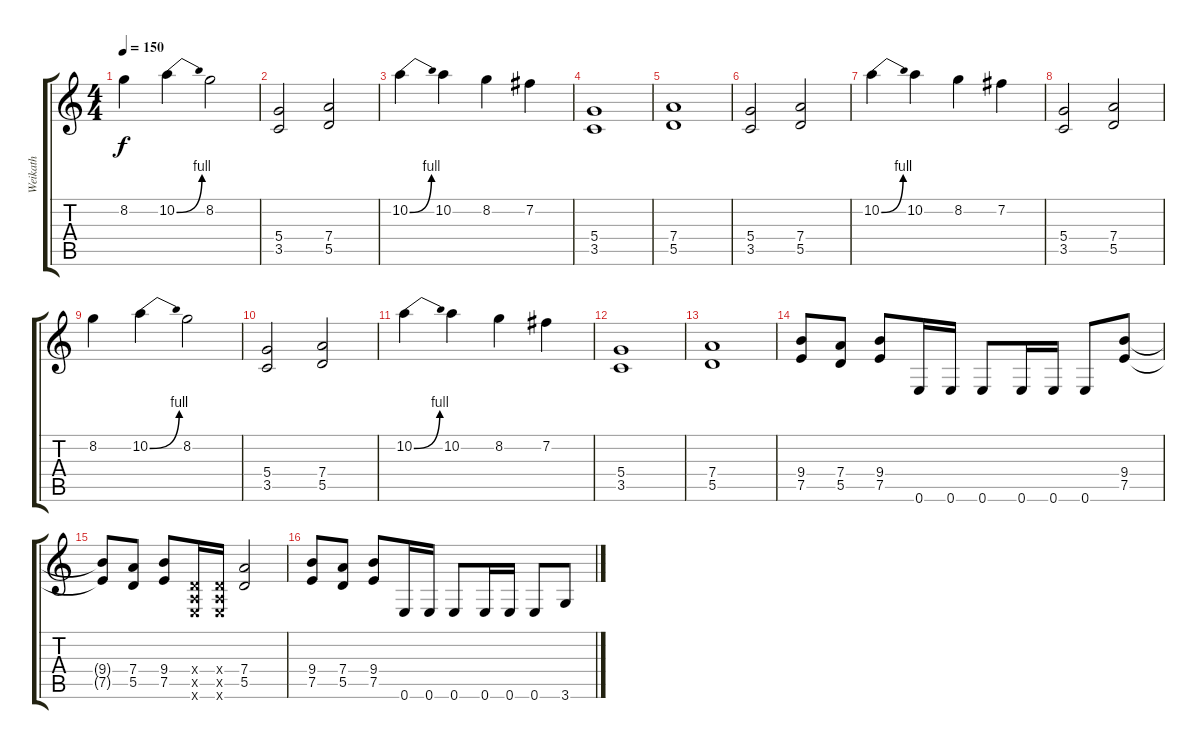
\track ("Weikath" "Weikath") {instrument distortionguitar}
\staff {score tabs}
\tuning (E4 B3 G3 D3 A2 E2) {hide}
\ts (4 4)
\tempo 150
\clef g2
\ks c
8.2.4{dy f} 10.2{be (bend 0 0 60 4)}.4 8.2.2 |
(5.4 3.5).2 (7.4 5.5).2 |
10.2{be (bend 0 0 60 4)}.4 10.2.4 8.2.4 7.2.4 |
(5.4 3.5).1 |
(7.4 5.5).1 |
(5.4 3.5).2 (7.4 5.5).2 |
10.2{be (bend 0 0 60 4)}.4 10.2.4 8.2.4 7.2.4 |
(5.4 3.5).2 (7.4 5.5).2 |
8.2.4 10.2{be (bend 0 0 60 4)}.4 8.2.2 |
(5.4 3.5).2 (7.4 5.5).2 |
10.2{be (bend 0 0 60 4)}.4 10.2.4 8.2.4 7.2.4 |
(5.4 3.5).1 |
(7.4 5.5).1 |
(9.4 7.5).8 (7.4 5.5).8 (9.4 7.5).8 0.6.16 0.6.16 0.6.8 0.6.16 0.6.16 0.6.8 (9.4 7.5).8 |
(9.4{t} 7.5{t}).8 (7.4 5.5).8 (9.4 7.5).8 (0.4{x} 0.5{x} 0.6{x}).16 (0.4{x} 0.5{x} 0.6{x}).16 (7.4 5.5).2 |
(9.4 7.5).8 (7.4 5.5).8 (9.4 7.5).8 0.6.16 0.6.16 0.6.8 0.6.16 0.6.16 0.6.8 3.6.8
